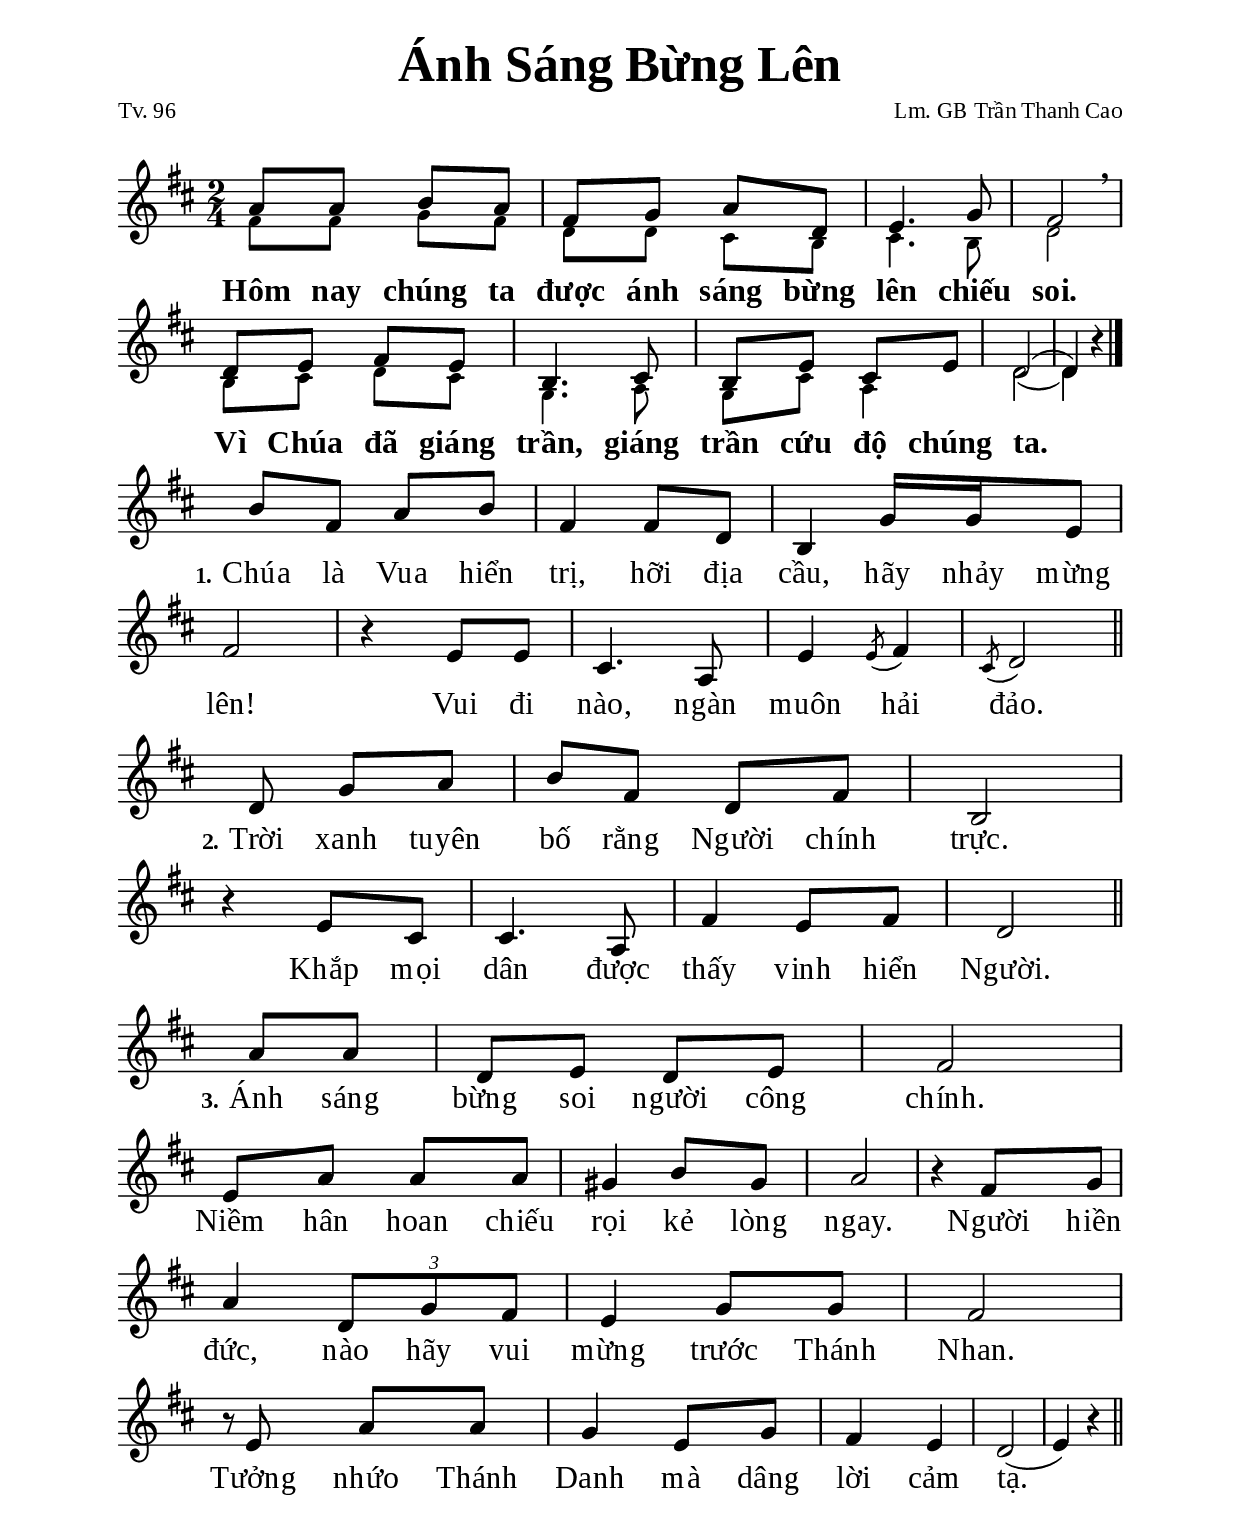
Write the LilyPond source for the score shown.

% Cài đặt chung
\version "2.20.0"
\include "english.ly"

\header {
  title = \markup { \fontsize #3 "Ánh Sáng Bừng Lên" }
  poet = "Tv. 96"
  composer = "Lm. GB Trần Thanh Cao"
  arranger = " "
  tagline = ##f
}

\paper {
  #(set-paper-size "a4")
  top-margin = 10\mm
  bottom-margin = 10\mm
  left-margin = 20\mm
  right-margin = 20\mm
  indent = #0
  #(define fonts
    (make-pango-font-tree
      "Liberation Serif"
      "Liberation Serif"
      "Liberation Serif"
      (/ 20 20)))
  page-count = #1
}

% Nhạc điệp khúc
nhacDiepKhucSop = \relative c'' {
  a8 a b a |
  fs g a d, |
  e4. g8 |
  fs2 \breathe |
  d8 e fs e |
  b4. cs8 |
  b e cs e |
  d2 ( |
  d4) r \bar "|."
}

nhacDiepKhucBas = \relative c' {
  \override NoteHead.font-size = #-2
  fs8 fs g fs |
  d d cs b |
  cs4. b8 |
  d2 |
  b8 cs d cs |
  g4. a8 |
  g cs a4 |
  d2 ( |
  d4) r
}

% Nhạc phiên khúc
nhacPhienKhucMot = \relative c'' {
  b8 fs a b |
  fs4 fs8 d |
  b4 g'16 g e8 |
  fs2 |
  r4 e8 e |
  cs4. a8 |
  e'4 \acciaccatura e8 fs4 |
  \acciaccatura cs8 d2 \bar "||"
}

nhacPhienKhucHai = \relative c' {
  \partial 4. d8 g a |
  b fs d fs |
  b,2 |
  r4 e8 cs |
  cs4. a8 |
  fs'4 e8 fs |
  d2 \bar "||"
}

nhacPhienKhucBa = \relative c'' {
  \partial 4 a8 a |
  d,8 e d e |
  fs2 |
  e8 a a a |
  gs4b8 gs |
  a2 |
  r4 fs8 g |
  a4 \tuplet 3/2 { d,8 g fs } |
  e4 g8 g |
  fs2 |
  r8 e a a |
  g4 e8 g |
  fs4 e |
  d2 ( |
  e4) r \bar "||"
}

% Lời điệp khúc
loiDiepKhuc = \lyricmode {
  Hôm nay chúng ta được ánh sáng bừng lên chiếu soi.
  Vì Chúa đã giáng trần, giáng trần cứu độ chúng ta.
}

% Lời phiên khúc
loiPhienKhucMot = \lyricmode {
  \set stanza = #"1."
  Chúa là Vua hiển trị, hỡi địa cầu, hãy nhảy mừng lên!
  Vui đi nào, ngàn muôn hải đảo.
}

loiPhienKhucHai = \lyricmode {
  \set stanza = #"2."
  Trời xanh tuyên bố rằng Người chính trực.
  Khắp mọi dân được thấy vinh hiển Người.
}

loiPhienKhucBa = \lyricmode {
  \set stanza = #"3."
  Ánh sáng bừng soi người công chính.
  Niềm hân hoan chiếu rọi kẻ lòng ngay.
  Người hiền đức, nào hãy vui mừng trước Thánh Nhan.
  Tưởng nhứo Thánh Danh mà dâng lời cảm tạ.
}

% Dàn trang
\score {
  \new ChoirStaff <<
    \new Staff = diepKhuc \with {
        \consists "Merge_rests_engraver"
        \magnifyStaff #(magstep +1)
      }
      <<
      \new Voice = beSop {
        \voiceOne \key d \major \time 2/4 \nhacDiepKhucSop
      }
      \new Voice = beBas {
        \voiceTwo \key d \major \time 2/4 \nhacDiepKhucBas
      }
    >>
    \new Lyrics \lyricsto beSop \loiDiepKhuc
  >>
  \layout {
    \override Lyrics.LyricText.font-series = #'bold
    \override Lyrics.LyricText.font-size = #+3
    \override Lyrics.LyricSpace.minimum-distance = #2.0
    \override Score.BarNumber.break-visibility = ##(#f #f #f)
    \override Score.SpacingSpanner.uniform-stretching = ##t
  }
}

\score {
  \new ChoirStaff <<
    \new Staff = phienKhuc \with {
        \magnifyStaff #(magstep +1)
      }
      <<
      \new Voice = beSop {
        \key d \major \time 2/4 \nhacPhienKhucMot
      }
    >>
    \new Lyrics \lyricsto beSop \loiPhienKhucMot
  >>
  \layout {
    \override Staff.TimeSignature.transparent = ##t
    \override Lyrics.LyricText.font-size = #+3
    \override Lyrics.LyricSpace.minimum-distance = #3.0
    \override Score.BarNumber.break-visibility = ##(#f #f #f)
    \override Score.SpacingSpanner.uniform-stretching = ##t
  }
}

\score {
  \new ChoirStaff <<
    \new Staff = phienKhuc \with {
        \magnifyStaff #(magstep +1)
      }
      <<
      \new Voice = beSop {
        \key d \major \time 2/4 \nhacPhienKhucHai
      }
    >>
    \new Lyrics \lyricsto beSop \loiPhienKhucHai
  >>
  \layout {
    \override Staff.TimeSignature.transparent = ##t
    \override Lyrics.LyricText.font-size = #+3
    \override Lyrics.LyricSpace.minimum-distance = #3.0
    \override Score.BarNumber.break-visibility = ##(#f #f #f)
    \override Score.SpacingSpanner.uniform-stretching = ##t
  }
}

\score {
  \new ChoirStaff <<
    \new Staff = phienKhuc \with {
        \magnifyStaff #(magstep +1)
      }
      <<
      \new Voice = beSop {
        \key d \major \time 2/4 \nhacPhienKhucBa
      }
    >>
    \new Lyrics \lyricsto beSop \loiPhienKhucBa
  >>
  \layout {
    \override Staff.TimeSignature.transparent = ##t
    \override Lyrics.LyricText.font-size = #+3
    \override Lyrics.LyricSpace.minimum-distance = #3.5
    \override Score.BarNumber.break-visibility = ##(#f #f #f)
    \override Score.SpacingSpanner.uniform-stretching = ##t
  }
}